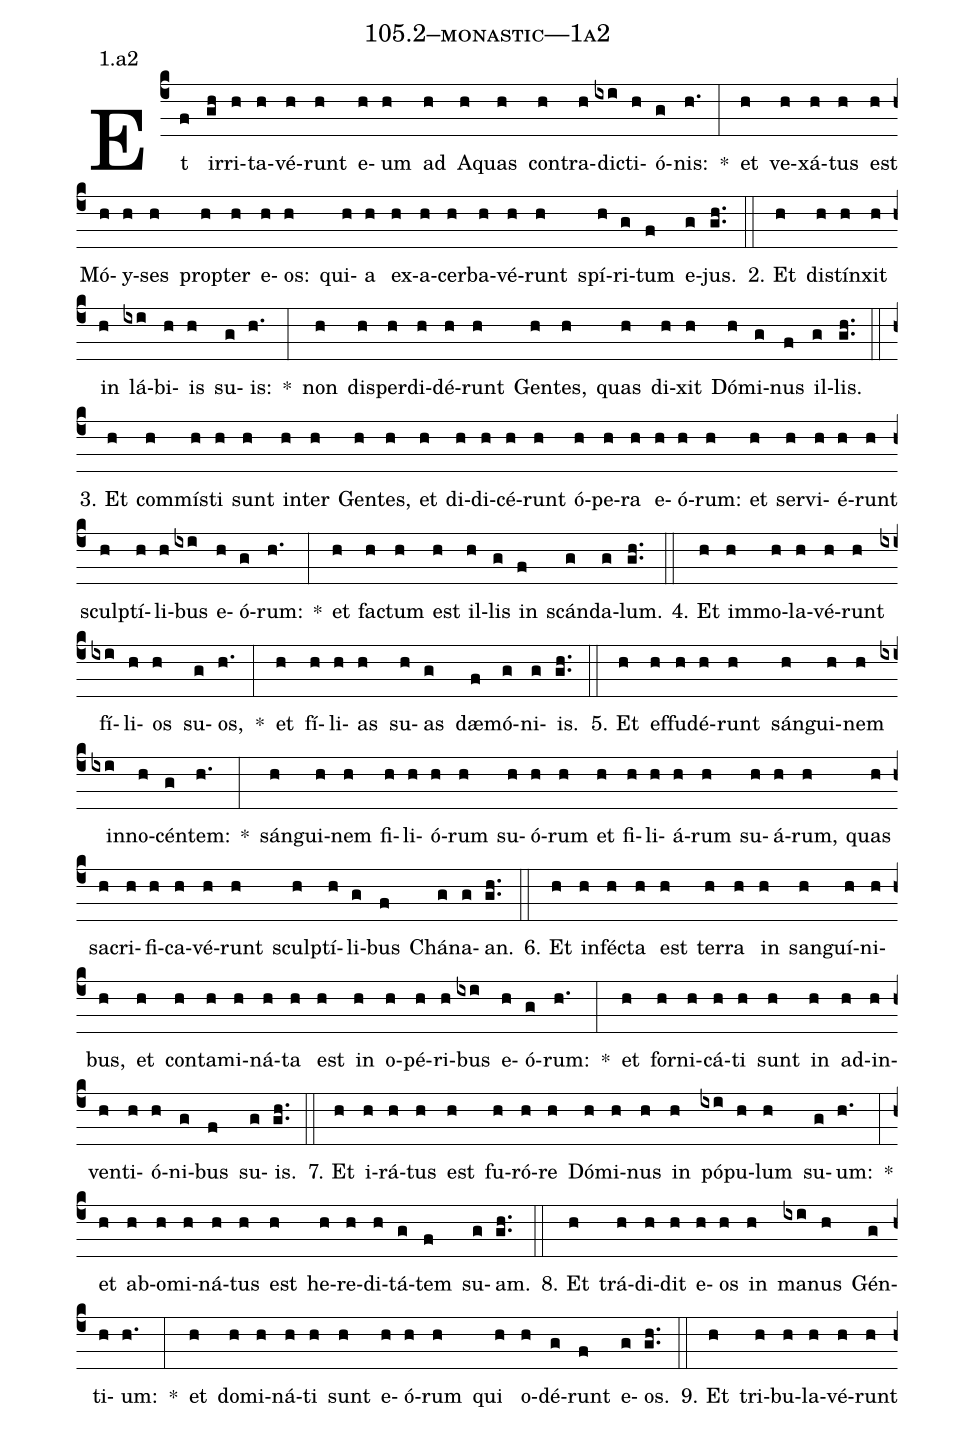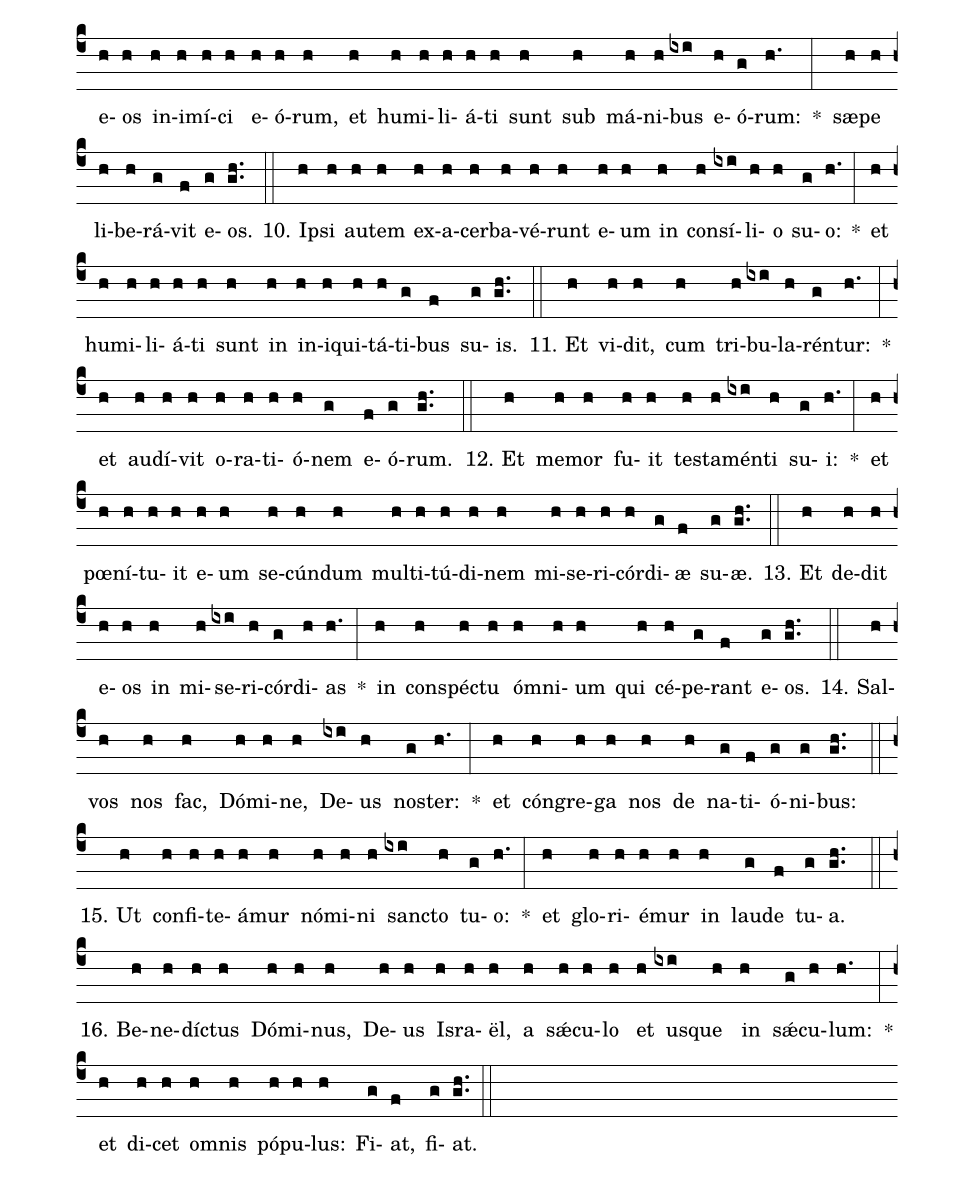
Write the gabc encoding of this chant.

name: 105.2--monastic---1a2;
annotation: 1.a2;
%%
(c4)Et(f) ir(gh)ri(h)ta(h)vé(h)runt(h) e(h)um(h) ad(h) A(h)quas(h) con(h)tra(h)dic(ixi)ti(h)ó(g)nis:(h.) *(:) et(h) ve(h)xá(h)tus(h) est(h) Mó(h)y(h)ses(h) prop(h)ter(h) e(h)os:(h) qui(h)a(h) ex(h)a(h)cer(h)ba(h)vé(h)runt(h) spí(h)ri(g)tum(f) e(g)jus.(gh..) (::)
2. Et(h) di(h)stín(h)xit(h) in(h) lá(ixi)bi(h)is(h) su(g)is:(h.) *(:) non(h) dis(h)per(h)di(h)dé(h)runt(h) Gen(h)tes,(h) quas(h) di(h)xit(h) Dó(h)mi(g)nus(f) il(g)lis.(gh..) (::)
3. Et(h) com(h)mís(h)ti(h) sunt(h) in(h)ter(h) Gen(h)tes,(h) et(h) di(h)di(h)cé(h)runt(h) ó(h)pe(h)ra(h) e(h)ó(h)rum:(h) et(h) ser(h)vi(h)é(h)runt(h) sculp(h)tí(h)li(h)bus(ixi) e(h)ó(g)rum:(h.) *(:) et(h) fac(h)tum(h) est(h) il(h)lis(g) in(f) scán(g)da(g)lum.(gh..) (::)
4. Et(h) im(h)mo(h)la(h)vé(h)runt(h) fí(ixi)li(h)os(h) su(g)os,(h.) *(:) et(h) fí(h)li(h)as(h) su(h)as(g) dæ(f)mó(g)ni(g)is.(gh..) (::)
5. Et(h) ef(h)fu(h)dé(h)runt(h) sán(h)gui(h)nem(h) in(ixi)no(h)cén(g)tem:(h.) *(:) sán(h)gui(h)nem(h) fi(h)li(h)ó(h)rum(h) su(h)ó(h)rum(h) et(h) fi(h)li(h)á(h)rum(h) su(h)á(h)rum,(h) quas(h) sa(h)cri(h)fi(h)ca(h)vé(h)runt(h) sculp(h)tí(h)li(g)bus(f) Chá(g)na(g)an.(gh..) (::)
6. Et(h) in(h)féc(h)ta(h) est(h) ter(h)ra(h) in(h) san(h)guí(h)ni(h)bus,(h) et(h) con(h)ta(h)mi(h)ná(h)ta(h) est(h) in(h) o(h)pé(h)ri(h)bus(ixi) e(h)ó(g)rum:(h.) *(:) et(h) for(h)ni(h)cá(h)ti(h) sunt(h) in(h) ad(h)in(h)ven(h)ti(h)ó(h)ni(g)bus(f) su(g)is.(gh..) (::)
7. Et(h) i(h)rá(h)tus(h) est(h) fu(h)ró(h)re(h) Dó(h)mi(h)nus(h) in(h) pó(ixi)pu(h)lum(h) su(g)um:(h.) *(:) et(h) ab(h)o(h)mi(h)ná(h)tus(h) est(h) he(h)re(h)di(h)tá(g)tem(f) su(g)am.(gh..) (::)
8. Et(h) trá(h)di(h)dit(h) e(h)os(h) in(h) ma(ixi)nus(h) Gén(g)ti(h)um:(h.) *(:) et(h) do(h)mi(h)ná(h)ti(h) sunt(h) e(h)ó(h)rum(h) qui(h) o(h)dé(g)runt(f) e(g)os.(gh..) (::)
9. Et(h) tri(h)bu(h)la(h)vé(h)runt(h) e(h)os(h) in(h)i(h)mí(h)ci(h) e(h)ó(h)rum,(h) et(h) hu(h)mi(h)li(h)á(h)ti(h) sunt(h) sub(h) má(h)ni(h)bus(ixi) e(h)ó(g)rum:(h.) *(:) sæ(h)pe(h) li(h)be(h)rá(g)vit(f) e(g)os.(gh..) (::)
10. Ip(h)si(h) au(h)tem(h) ex(h)a(h)cer(h)ba(h)vé(h)runt(h) e(h)um(h) in(h) con(h)sí(ixi)li(h)o(h) su(g)o:(h.) *(:) et(h) hu(h)mi(h)li(h)á(h)ti(h) sunt(h) in(h) in(h)i(h)qui(h)tá(h)ti(g)bus(f) su(g)is.(gh..) (::)
11. Et(h) vi(h)dit,(h) cum(h) tri(h)bu(ixi)la(h)rén(g)tur:(h.) *(:) et(h) au(h)dí(h)vit(h) o(h)ra(h)ti(h)ó(h)nem(g) e(f)ó(g)rum.(gh..) (::)
12. Et(h) me(h)mor(h) fu(h)it(h) tes(h)ta(h)mén(ixi)ti(h) su(g)i:(h.) *(:) et(h) pœ(h)ní(h)tu(h)it(h) e(h)um(h) se(h)cún(h)dum(h) mul(h)ti(h)tú(h)di(h)nem(h) mi(h)se(h)ri(h)cór(h)di(g)æ(f) su(g)æ.(gh..) (::)
13. Et(h) de(h)dit(h) e(h)os(h) in(h) mi(h)se(ixi)ri(h)cór(g)di(h)as(h.) *(:) in(h) con(h)spéc(h)tu(h) óm(h)ni(h)um(h) qui(h) cé(h)pe(g)rant(f) e(g)os.(gh..) (::)
14. Sal(h)vos(h) nos(h) fac,(h) Dó(h)mi(h)ne,(h) De(ixi)us(h) nos(g)ter:(h.) *(:) et(h) cón(h)gre(h)ga(h) nos(h) de(h) na(g)ti(f)ó(g)ni(g)bus:(gh..) (::)
15. Ut(h) con(h)fi(h)te(h)á(h)mur(h) nó(h)mi(h)ni(h) sanc(ixi)to(h) tu(g)o:(h.) *(:) et(h) glo(h)ri(h)é(h)mur(h) in(h) lau(g)de(f) tu(g)a.(gh..) (::)
16. Be(h)ne(h)díc(h)tus(h) Dó(h)mi(h)nus,(h) De(h)us(h) Is(h)ra(h)ël,(h) a(h) sǽ(h)cu(h)lo(h) et(h) us(ixi)que(h) in(h) sǽ(g)cu(h)lum:(h.) *(:) et(h) di(h)cet(h) om(h)nis(h) pó(h)pu(h)lus:(h) Fi(g)at,(f) fi(g)at.(gh..) (::)
